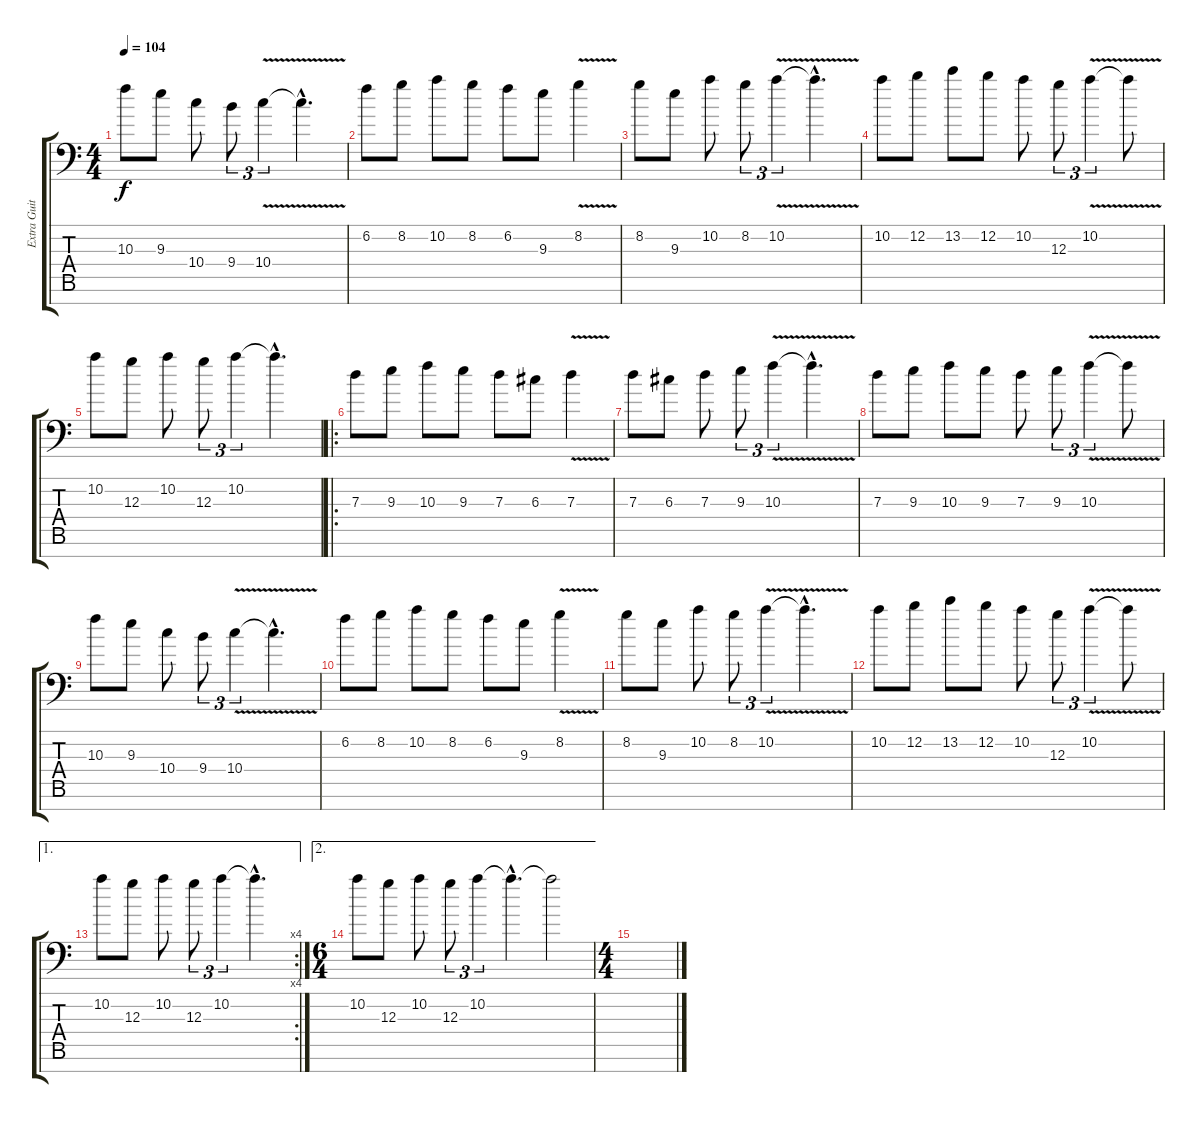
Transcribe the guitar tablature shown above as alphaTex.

\track ("Extra Guitar" "Extra Guit") {instrument distortionguitar}
\staff {score tabs}
\tuning (E4 B3 G3 D3 A2 E2 C-1) {hide}
\ts (4 4)
\tempo 104
\clef f4
\ks c
10.3.8{dy f} 9.3.8 10.4.8 9.4.8{tu (3 2)} 10.4{v}.4{tu (3 2)} 10.4{hac t}.4{d} |
6.2.8 8.2.8 10.2.8 8.2.8 6.2.8 9.3.8 8.2{v}.4 |
8.2.8 9.3.8 10.2.8 8.2.8{tu (3 2)} 10.2{v}.4{tu (3 2)} 10.2{hac t}.4{d} |
10.2.8 12.2.8 13.2.8 12.2.8 10.2.8 12.3.8{tu (3 2)} 10.2{v}.4{tu (3 2)} 10.2{t}.8 |
10.2.8 12.3.8 10.2.8 12.3.8{tu (3 2)} 10.2.4{tu (3 2)} 10.2{hac t}.4{d} |
\ro
7.3.8 9.3.8 10.3.8 9.3.8 7.3.8 6.3.8 7.3{v}.4 |
7.3.8 6.3.8 7.3.8 9.3.8{tu (3 2)} 10.3{v}.4{tu (3 2)} 10.3{hac t}.4{d} |
7.3.8 9.3.8 10.3.8 9.3.8 7.3.8 9.3.8{tu (3 2)} 10.3{v}.4{tu (3 2)} 10.3{t}.8 |
10.3.8 9.3.8 10.4.8 9.4.8{tu (3 2)} 10.4{v}.4{tu (3 2)} 10.4{hac t}.4{d} |
6.2.8 8.2.8 10.2.8 8.2.8 6.2.8 9.3.8 8.2{v}.4 |
8.2.8 9.3.8 10.2.8 8.2.8{tu (3 2)} 10.2{v}.4{tu (3 2)} 10.2{hac t}.4{d} |
10.2.8 12.2.8 13.2.8 12.2.8 10.2.8 12.3.8{tu (3 2)} 10.2{v}.4{tu (3 2)} 10.2{t}.8 |
\ae 1
\rc 4
10.2.8 12.3.8 10.2.8 12.3.8{tu (3 2)} 10.2.4{tu (3 2)} 10.2{hac t}.4{d} |
\ae 2
\ts (6 4)
10.2.8 12.3.8 10.2.8 12.3.8{tu (3 2)} 10.2.4{tu (3 2)} 10.2{hac t}.4{d} 10.2{t}.2 |
\ts (4 4)
